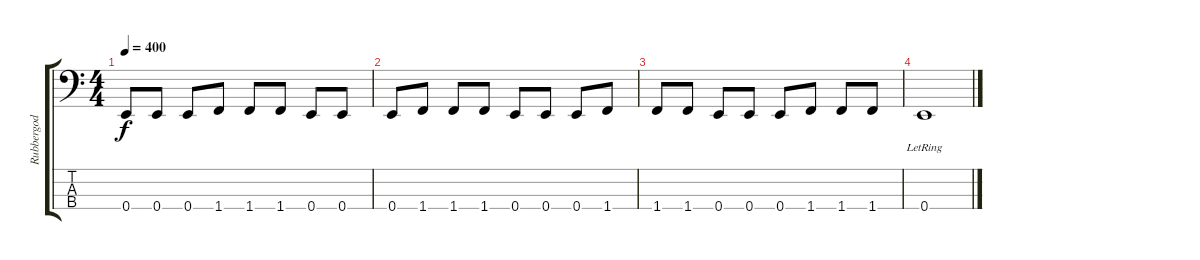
\track ("Rubbergod" "Rubbergod") {instrument electricbasspick}
\staff {score tabs}
\tuning (G2 D2 A1 E1) {hide}
\ts (4 4)
\tempo 400
\clef f4
\ks c
0.4.8{dy f} 0.4.8 0.4.8 1.4.8 1.4.8 1.4.8 0.4.8 0.4.8 |
0.4.8 1.4.8 1.4.8 1.4.8 0.4.8 0.4.8 0.4.8 1.4.8 |
1.4.8 1.4.8 0.4.8 0.4.8 0.4.8 1.4.8 1.4.8 1.4.8 |
0.4{lr}.1
